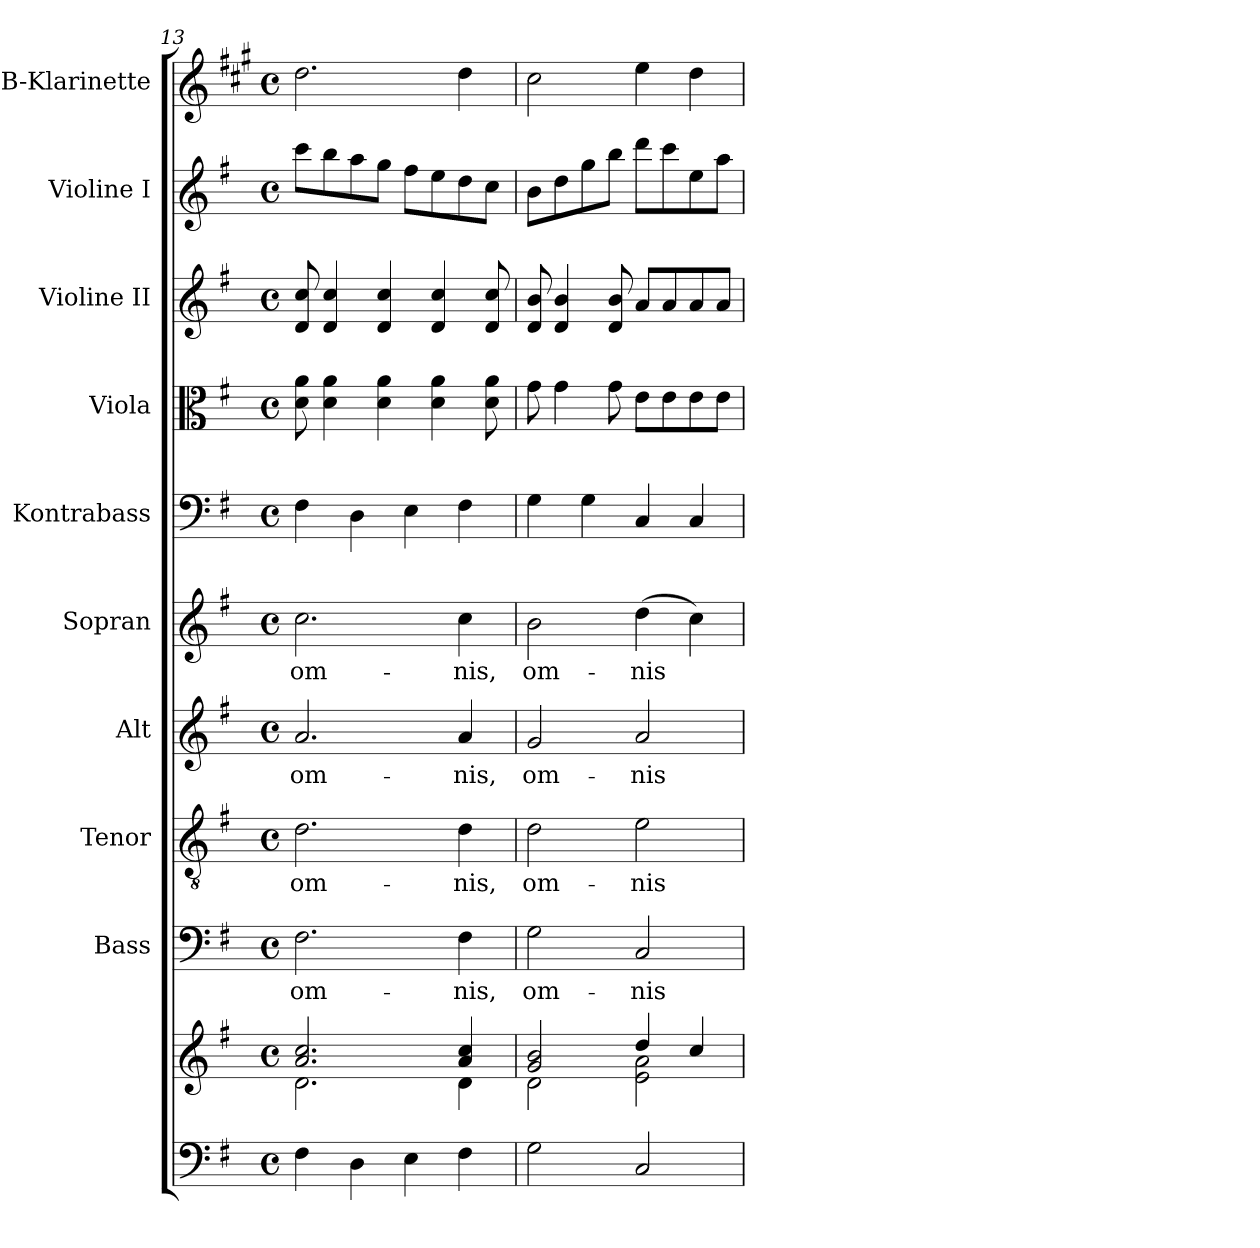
**kern	**kern	**kern	**text	**kern	**text	**kern	**text	**kern	**text	**kern	**kern	**kern	**kern	**kern
*part10	*part10	*part9	*part9	*part8	*part8	*part7	*part7	*part6	*part6	*part5	*part4	*part3	*part2	*part1
*staff11	*staff10	*staff9	*staff9	*staff8	*staff8	*staff7	*staff7	*staff6	*staff6	*staff5	*staff4	*staff3	*staff2	*staff1
*	*	*I"Bass	*	*I"Tenor	*	*I"Alt	*	*I"Sopran	*	*I"Kontrabass	*I"Viola	*I"Violine II	*I"Violine I	*I"B-Klarinette
*	*	*I'B.	*	*I'T.	*	*I'A.	*	*I'S.	*	*I'Kb.	*I'Vla.	*I'Vl. II	*I'Vl. I	*I'B Kl.
!!LO:PB:g=z
*clefF4	*clefG2	*clefF4	*	*clefGv2	*	*clefG2	*	*clefG2	*	*clefF4	*clefC3	*clefG2	*clefG2	*clefG2
*	*	*	*	*	*	*	*	*	*	*ITrd7c12	*	*	*	*ITrd1c2
*k[f#]	*k[f#]	*k[f#]	*	*k[f#]	*	*k[f#]	*	*k[f#]	*	*k[f#]	*k[f#]	*k[f#]	*k[f#]	*k[f#]
*G:	*G:	*G:	*	*G:	*	*G:	*	*G:	*	*G:	*G:	*G:	*G:	*G:
*M4/4	*M4/4	*M4/4	*	*M4/4	*	*M4/4	*	*M4/4	*	*M4/4	*M4/4	*M4/4	*M4/4	*M4/4
*met(c)	*met(c)	*met(c)	*	*met(c)	*	*met(c)	*	*met(c)	*	*met(c)	*met(c)	*met(c)	*met(c)	*met(c)
=13	=13	=13	=13	=13	=13	=13	=13	=13	=13	=13	=13	=13	=13	=13
*	*^	*	*	*	*	*	*	*	*	*	*	*	*	*
!	!	!	!	!LO:LY:b	!	!LO:LY:b	!	!LO:LY:b	!	!LO:LY:b	!	!	!	!	!
4F#\	2.a/ 2.cc/	2.d\	2.F#\	om-	2.d\	om-	2.a/	om-	2.cc\	om-	4FF#\	8d\ 8a\	8d/ 8cc/	8ccc\L	2.cc\
.	.	.	.	.	.	.	.	.	.	.	.	4d\ 4a\	4d/ 4cc/	8bb\	.
4D\	.	.	.	.	.	.	.	.	.	.	4DD\	.	.	8aa\	.
.	.	.	.	.	.	.	.	.	.	.	.	4d\ 4a\	4d/ 4cc/	8gg\J	.
4E\	.	.	.	.	.	.	.	.	.	.	4EE\	.	.	8ff#\L	.
.	.	.	.	.	.	.	.	.	.	.	.	4d\ 4a\	4d/ 4cc/	8ee\	.
!	!	!	!	!LO:LY:b	!	!LO:LY:b	!	!LO:LY:b	!	!LO:LY:b	!	!	!	!	!
4F#\	4a/ 4cc/	4d\	4F#\	-nis,	4d\	-nis,	4a/	-nis,	4cc\	-nis,	4FF#\	.	.	8dd\	4cc\
.	.	.	.	.	.	.	.	.	.	.	.	8d\ 8a\	8d/ 8cc/	8cc\J	.
=14	=14	=14	=14	=14	=14	=14	=14	=14	=14	=14	=14	=14	=14	=14	=14
!	!	!	!	!LO:LY:b	!	!LO:LY:b	!	!LO:LY:b	!	!LO:LY:b	!	!	!	!	!
2G\	2g/ 2b/	2d\	2G\	om-	2d\	om-	2g/	om-	2b\	om-	4GG\	8g\	8d/ 8b/	8b\L	2b\
.	.	.	.	.	.	.	.	.	.	.	.	4g\	4d/ 4b/	8dd\	.
.	.	.	.	.	.	.	.	.	.	.	4GG\	.	.	8gg\	.
.	.	.	.	.	.	.	.	.	.	.	.	8g\	8d/ 8b/	8bb\J	.
!	!	!	!	!LO:LY:b	!	!LO:LY:b	!	!LO:LY:b	!	!LO:LY:b	!	!	!	!	!
2C/	4dd/	2e\ 2a\	2C/	-nis	2e\	-nis	2a/	-nis	(>4dd\	-nis	4CC/	8e\L	8a/L	8ddd\L	4dd\
.	.	.	.	.	.	.	.	.	.	.	.	8e\	8a/	8ccc\	.
.	4cc/	.	.	.	.	.	.	.	4cc\)	.	4CC/	8e\	8a/	8ee\	4cc\
.	.	.	.	.	.	.	.	.	.	.	.	8e\J	8a/J	8aa\J	.
*	*v	*v	*	*	*	*	*	*	*	*	*	*	*	*	*
=	=	=	=	=	=	=	=	=	=	=	=	=	=	=
*-	*-	*-	*-	*-	*-	*-	*-	*-	*-	*-	*-	*-	*-	*-
